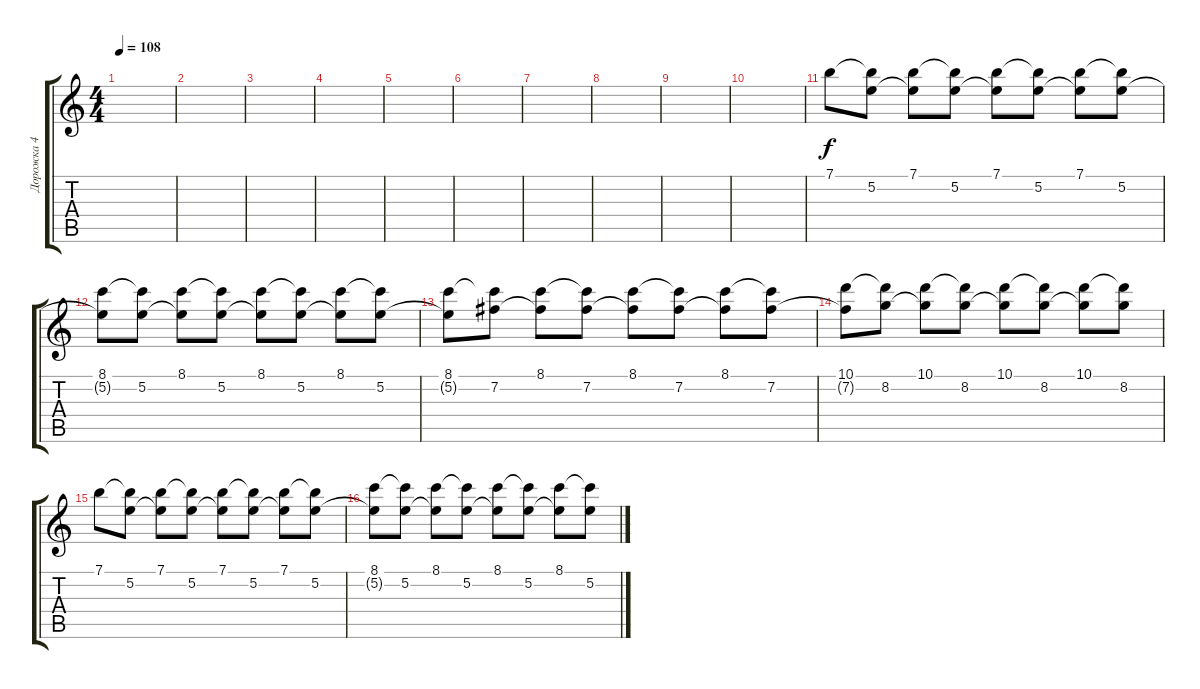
\track ("Дорожка 4" "Дорожка 4") {instrument distortionguitar}
\staff {score tabs}
\tuning (E4 B3 G3 D3 A2 E2) {hide}
\ts (4 4)
\tempo 108
\clef g2
\ks c
|
|
|
|
|
|
|
|
|
|
7.1.8 (7.1{t} 5.2).8 (7.1 5.2{t}).8 (7.1{t} 5.2).8 (7.1 5.2{t}).8 (7.1{t} 5.2).8 (7.1 5.2{t}).8 (7.1{t} 5.2).8 |
(8.1 5.2{t}).8 (8.1{t} 5.2).8 (8.1 5.2{t}).8 (8.1{t} 5.2).8 (8.1 5.2{t}).8 (8.1{t} 5.2).8 (8.1 5.2{t}).8 (8.1{t} 5.2).8 |
(8.1 5.2{t}).8 (8.1{t} 7.2).8 (8.1 7.2{t}).8 (8.1{t} 7.2).8 (8.1 7.2{t}).8 (8.1{t} 7.2).8 (8.1 7.2{t}).8 (8.1{t} 7.2).8 |
(10.1 7.2{t}).8 (10.1{t} 8.2).8 (10.1 8.2{t}).8 (10.1{t} 8.2).8 (10.1 8.2{t}).8 (10.1{t} 8.2).8 (10.1 8.2{t}).8 (10.1{t} 8.2).8 |
7.1.8 (7.1{t} 5.2).8 (7.1 5.2{t}).8 (7.1{t} 5.2).8 (7.1 5.2{t}).8 (7.1{t} 5.2).8 (7.1 5.2{t}).8 (7.1{t} 5.2).8 |
(8.1 5.2{t}).8 (8.1{t} 5.2).8 (8.1 5.2{t}).8 (8.1{t} 5.2).8 (8.1 5.2{t}).8 (8.1{t} 5.2).8 (8.1 5.2{t}).8 (8.1{t} 5.2).8
